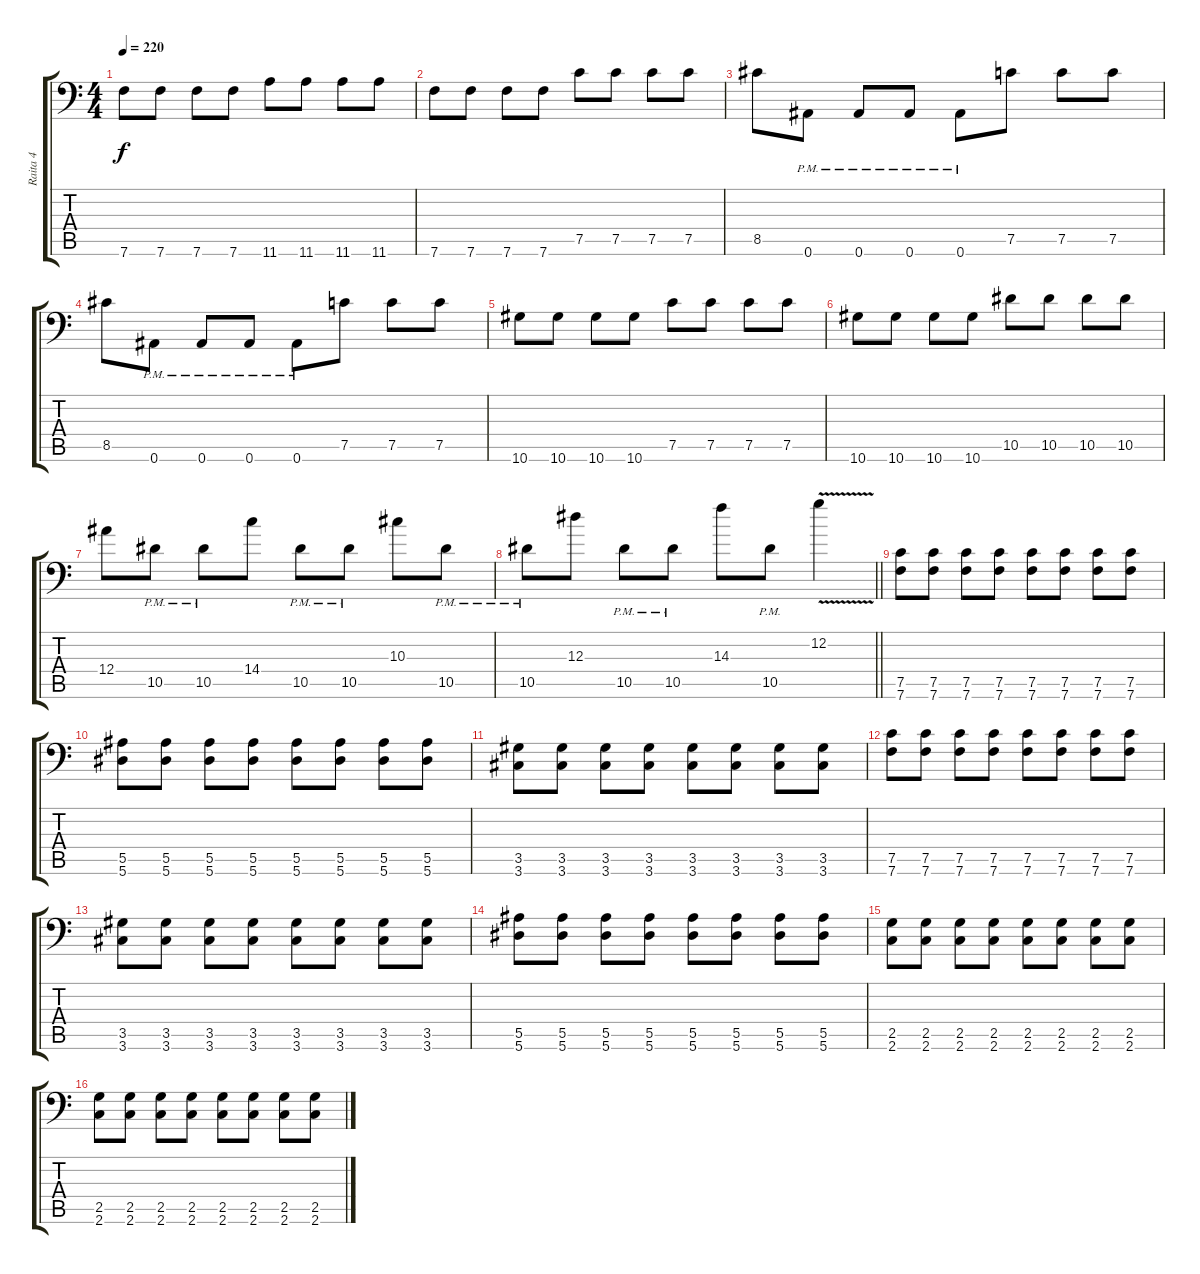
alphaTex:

\track ("Raita 4" "Raita 4") {instrument distortionguitar}
\staff {score tabs}
\tuning (C4 G3 Eb3 Bb2 F2 Bb1) {hide}
\ts (4 4)
\section ("" "")
\tempo 220
\clef f4
\ks c
7.6.8{dy f} 7.6.8 7.6.8 7.6.8 11.6.8 11.6.8 11.6.8 11.6.8 |
7.6.8 7.6.8 7.6.8 7.6.8 7.5.8 7.5.8 7.5.8 7.5.8 |
8.5.8 0.6{pm}.8 0.6{pm}.8 0.6{pm}.8 0.6{pm}.8 7.5.8 7.5.8 7.5.8 |
8.5.8 0.6{pm}.8 0.6{pm}.8 0.6{pm}.8 0.6{pm}.8 7.5.8 7.5.8 7.5.8 |
10.6.8 10.6.8 10.6.8 10.6.8 7.5.8 7.5.8 7.5.8 7.5.8 |
10.6.8 10.6.8 10.6.8 10.6.8 10.5.8 10.5.8 10.5.8 10.5.8 |
12.4.8 10.5{pm}.8 10.5{pm}.8 14.4.8 10.5{pm}.8 10.5{pm}.8 10.3.8 10.5{pm}.8 |
\barLineRight lightlight
10.5{pm}.8 12.3.8 10.5{pm}.8 10.5{pm}.8 14.3.8 10.5{pm}.8 12.2{v}.4 |
\section ("" "")
(7.5 7.6).8 (7.5 7.6).8 (7.5 7.6).8 (7.5 7.6).8 (7.5 7.6).8 (7.5 7.6).8 (7.5 7.6).8 (7.5 7.6).8 |
(5.5 5.6).8 (5.5 5.6).8 (5.5 5.6).8 (5.5 5.6).8 (5.5 5.6).8 (5.5 5.6).8 (5.5 5.6).8 (5.5 5.6).8 |
(3.5 3.6).8 (3.5 3.6).8 (3.5 3.6).8 (3.5 3.6).8 (3.5 3.6).8 (3.5 3.6).8 (3.5 3.6).8 (3.5 3.6).8 |
(7.5 7.6).8 (7.5 7.6).8 (7.5 7.6).8 (7.5 7.6).8 (7.5 7.6).8 (7.5 7.6).8 (7.5 7.6).8 (7.5 7.6).8 |
(3.5 3.6).8 (3.5 3.6).8 (3.5 3.6).8 (3.5 3.6).8 (3.5 3.6).8 (3.5 3.6).8 (3.5 3.6).8 (3.5 3.6).8 |
(5.5 5.6).8 (5.5 5.6).8 (5.5 5.6).8 (5.5 5.6).8 (5.5 5.6).8 (5.5 5.6).8 (5.5 5.6).8 (5.5 5.6).8 |
(2.5 2.6).8 (2.5 2.6).8 (2.5 2.6).8 (2.5 2.6).8 (2.5 2.6).8 (2.5 2.6).8 (2.5 2.6).8 (2.5 2.6).8 |
(2.5 2.6).8 (2.5 2.6).8 (2.5 2.6).8 (2.5 2.6).8 (2.5 2.6).8 (2.5 2.6).8 (2.5 2.6).8 (2.5 2.6).8
